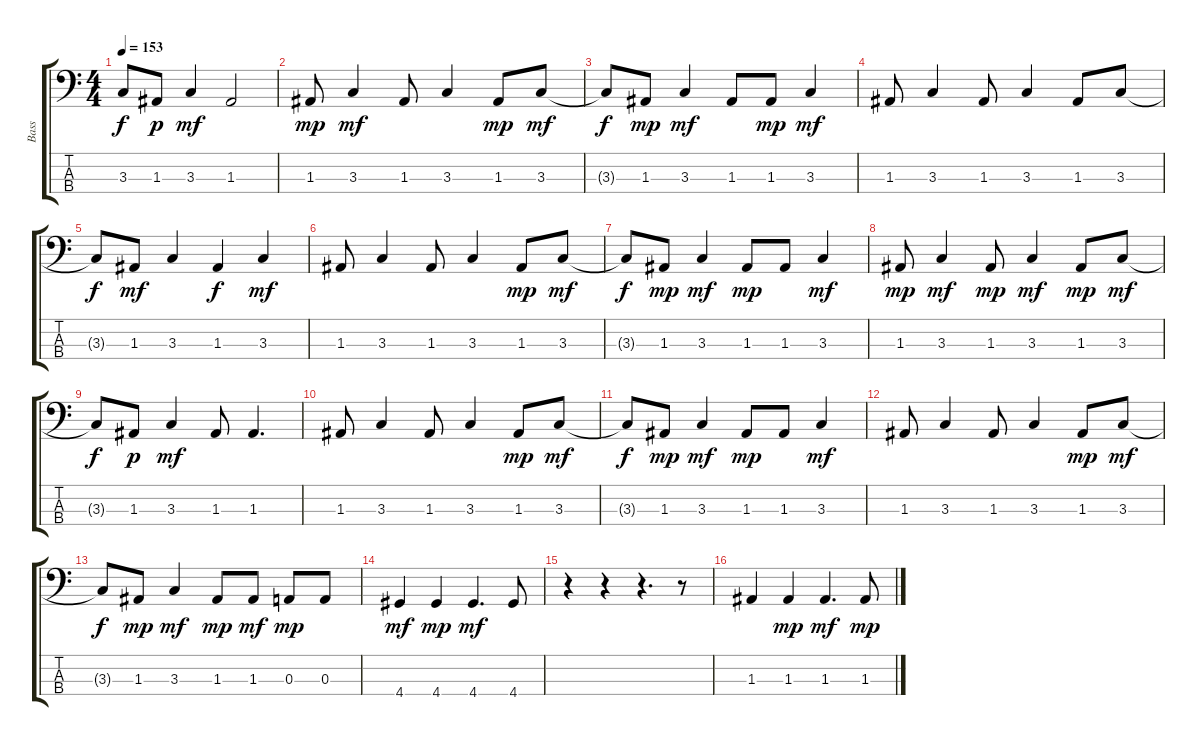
\track ("Bass" "Bass") {instrument fretlessbass}
\staff {score tabs}
\tuning (G2 D2 A1 E1) {hide}
\ts (4 4)
\tempo 153
\clef f4
\ks c
3.3{t}.8{dy f} 1.3.8{dy p} 3.3.4{dy mf} 1.3.2 |
1.3.8{dy mp} 3.3.4{dy mf} 1.3.8 3.3.4 1.3.8{dy mp} 3.3.8{dy mf} |
3.3{t}.8{dy f} 1.3.8{dy mp} 3.3.4{dy mf} 1.3.8 1.3.8{dy mp} 3.3.4{dy mf} |
1.3.8 3.3.4 1.3.8 3.3.4 1.3.8 3.3.8 |
3.3{t}.8{dy f} 1.3.8{dy mf} 3.3.4 1.3.4{dy f} 3.3.4{dy mf} |
1.3.8 3.3.4 1.3.8 3.3.4 1.3.8{dy mp} 3.3.8{dy mf} |
3.3{t}.8{dy f} 1.3.8{dy mp} 3.3.4{dy mf} 1.3.8{dy mp} 1.3.8 3.3.4{dy mf} |
1.3.8{dy mp} 3.3.4{dy mf} 1.3.8{dy mp} 3.3.4{dy mf} 1.3.8{dy mp} 3.3.8{dy mf} |
3.3{t}.8{dy f} 1.3.8{dy p} 3.3.4{dy mf} 1.3.8 1.3.4{d} |
1.3.8 3.3.4 1.3.8 3.3.4 1.3.8{dy mp} 3.3.8{dy mf} |
3.3{t}.8{dy f} 1.3.8{dy mp} 3.3.4{dy mf} 1.3.8{dy mp} 1.3.8 3.3.4{dy mf} |
1.3.8 3.3.4 1.3.8 3.3.4 1.3.8{dy mp} 3.3.8{dy mf} |
3.3{t}.8{dy f} 1.3.8{dy mp} 3.3.4{dy mf} 1.3.8{dy mp} 1.3.8{dy mf} 0.3.8{dy mp} 0.3.8 |
4.4.4{dy mf} 4.4.4{dy mp} 4.4.4{d dy mf} 4.4.8 |
r.4 r.4 r.4{d} r.8 |
1.3.4 1.3.4{dy mp} 1.3.4{d dy mf} 1.3.8{dy mp}
